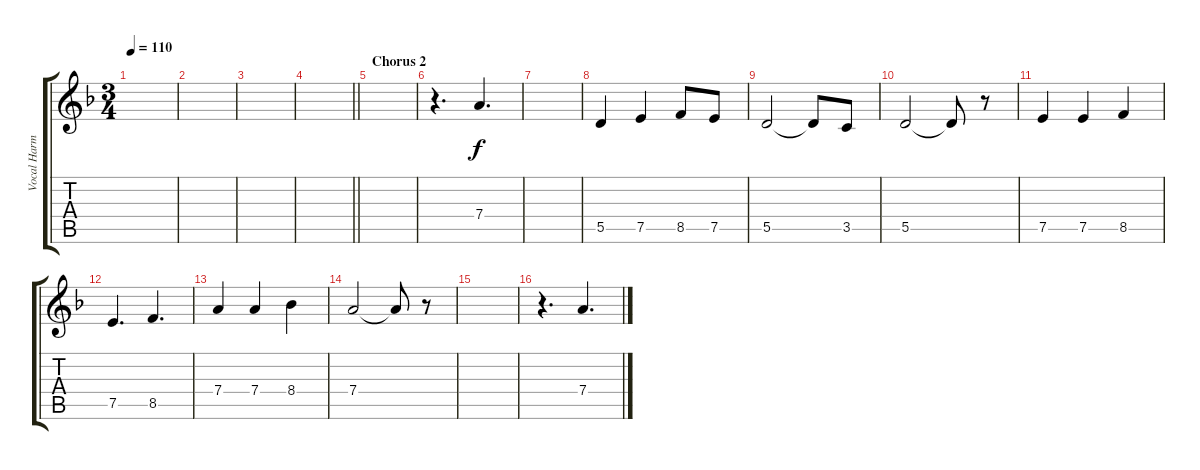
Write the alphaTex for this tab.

\track ("Vocal Harmony" "Vocal Harm") {instrument piccolo}
\staff {score tabs}
\tuning (E5 B4 G4 D4 A3 E3) {hide}
\ts (3 4)
\tempo 110
\clef g2
\ks dminor
|
|
|
\barLineRight lightlight
|
\section ("" "Chorus 2")
|
r.4{d} 7.4.4{d} |
|
5.5.4 7.5.4 8.5.8 7.5.8 |
5.5.2 5.5{t}.8 3.5.8 |
5.5.2 5.5{t}.8 r.8 |
7.5.4 7.5.4 8.5.4 |
7.5.4{d} 8.5.4{d} |
7.4.4 7.4.4 8.4.4 |
7.4.2 7.4{t}.8 r.8 |
|
r.4{d} 7.4.4{d}
